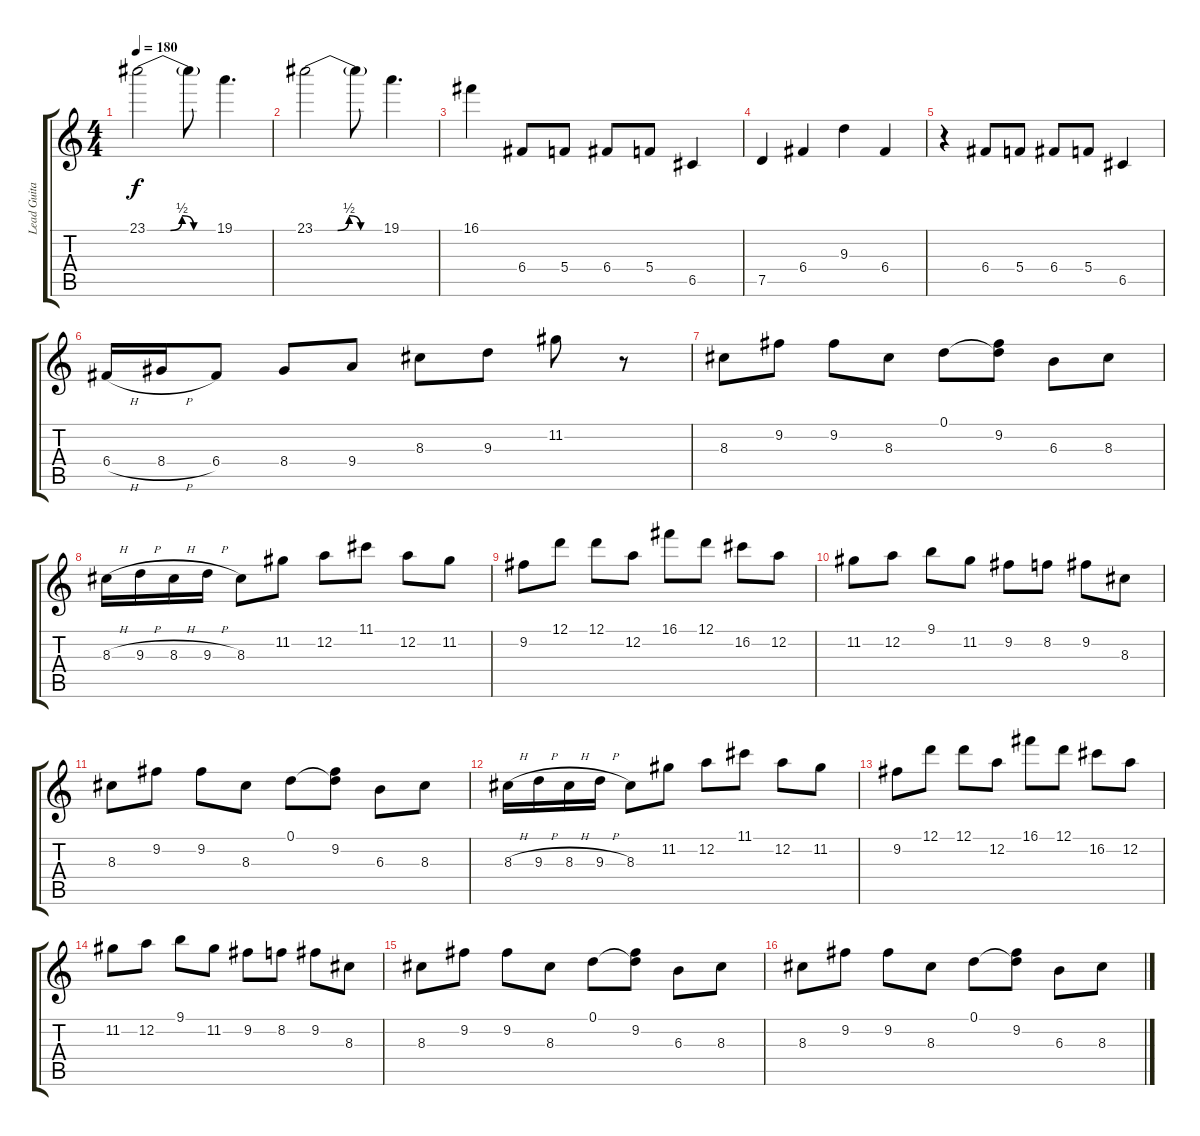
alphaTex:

\track ("Lead Guitar 1" "Lead Guita") {instrument distortionguitar}
\staff {score tabs}
\tuning (D4 A3 F3 C3 G2 C2) {hide}
\ts (4 4)
\tempo 180
\clef g2
\ks c
23.1{be (custom 0 0 20 0 30 2 40 0 45 0 60 0)}.2{dy f} 23.1{t}.8 19.1.4{d} |
23.1{be (custom 0 0 20 0 30 2 40 0 45 0 60 0)}.2 23.1{t}.8 19.1.4{d} |
16.1.4 6.4.8 5.4.8 6.4.8 5.4.8 6.5.4 |
7.5.4 6.4.4 9.3.4 6.4.4 |
r.4 6.4.8 5.4.8 6.4.8 5.4.8 6.5.4 |
6.4{h}.16 8.4{h}.16 6.4.8 8.4.8 9.4.8 8.3.8 9.3.8 11.2.8 r.8 |
8.3.8 9.2.8 9.2.8 8.3.8 0.1.8 (0.1{t} 9.2).8 6.3.8 8.3.8 |
8.3{h}.16 9.3{h}.16 8.3{h}.16 9.3{h}.16 8.3.8 11.2.8 12.2.8 11.1.8 12.2.8 11.2.8 |
9.2.8 12.1.8 12.1.8 12.2.8 16.1.8 12.1.8 16.2.8 12.2.8 |
11.2.8 12.2.8 9.1.8 11.2.8 9.2.8 8.2.8 9.2.8 8.3.8 |
8.3.8 9.2.8 9.2.8 8.3.8 0.1.8 (0.1{t} 9.2).8 6.3.8 8.3.8 |
8.3{h}.16 9.3{h}.16 8.3{h}.16 9.3{h}.16 8.3.8 11.2.8 12.2.8 11.1.8 12.2.8 11.2.8 |
9.2.8 12.1.8 12.1.8 12.2.8 16.1.8 12.1.8 16.2.8 12.2.8 |
11.2.8 12.2.8 9.1.8 11.2.8 9.2.8 8.2.8 9.2.8 8.3.8 |
8.3.8 9.2.8 9.2.8 8.3.8 0.1.8 (0.1{t} 9.2).8 6.3.8 8.3.8 |
8.3.8 9.2.8 9.2.8 8.3.8 0.1.8 (0.1{t} 9.2).8 6.3.8 8.3.8
